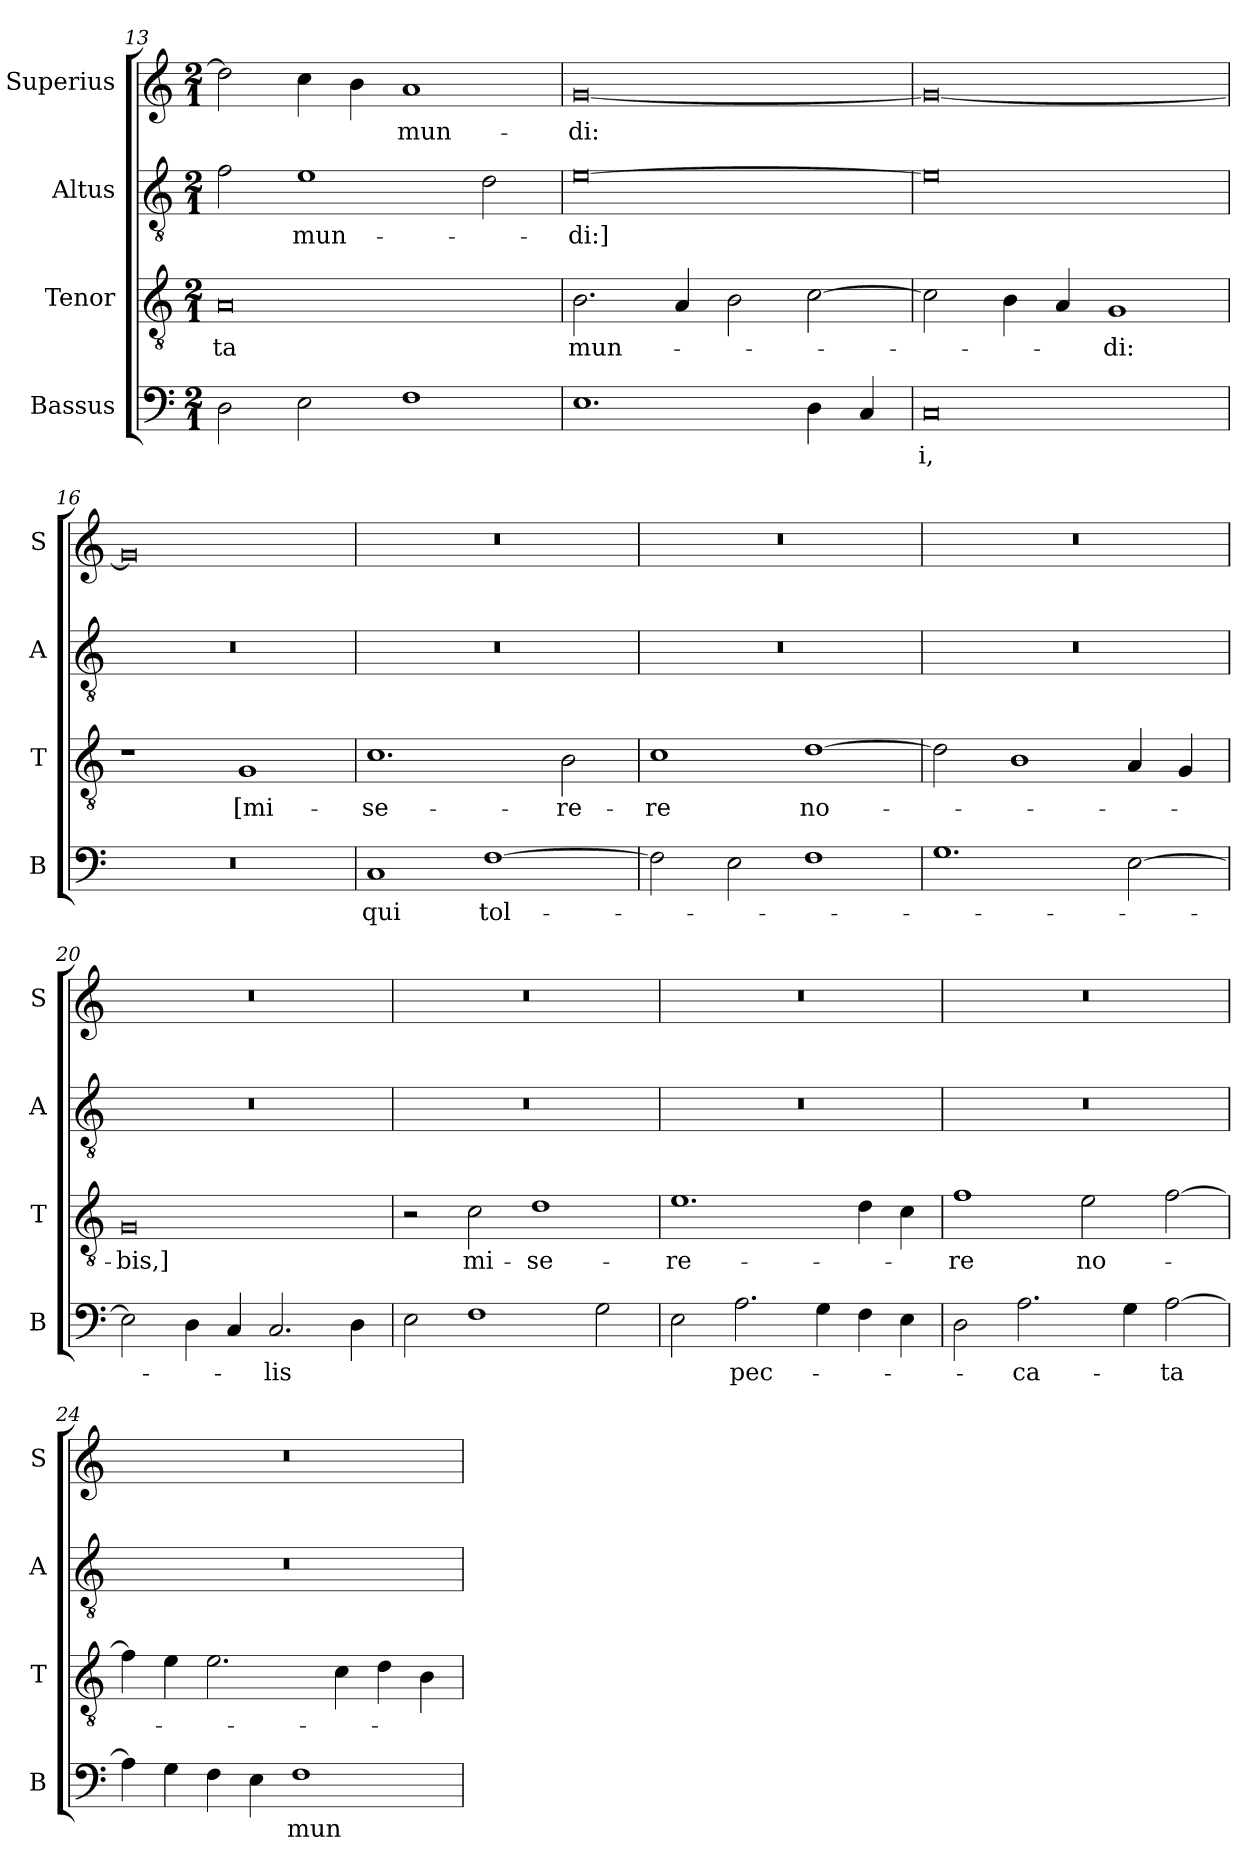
**kern	**text	**kern	**text	**kern	**text	**kern	**text
*part4	*part4	*part3	*part3	*part2	*part2	*part1	*part1
*staff4	*staff4	*staff3	*staff3	*staff2	*staff2	*staff1	*staff1
*I"Bassus	*	*I"Tenor	*	*I"Altus	*	*I"Superius	*
*I'B	*	*I'T	*	*I'A	*	*I'S	*
*clefF4	*	*clefGv2	*	*clefGv2	*	*clefG2	*
*k[]	*	*k[]	*	*k[]	*	*k[]	*
*M2/1	*	*M2/1	*	*M2/1	*	*M2/1	*
=13	=13	=13	=13	=13	=13	=13	=13
2D\	.	0A	-ta	2f\	.	2dd\]	.
2E\	.	.	.	1e	mun-	4cc\	.
.	.	.	.	.	.	4b\	.
1F	.	.	.	.	.	1a	mun-
.	.	.	.	2d\	.	.	.
=14	=14	=14	=14	=14	=14	=14	=14
1.E	.	2.B\	mun-	[0e	-di:]	[0g	-di:
.	.	4A/	.	.	.	.	.
.	.	2B\	.	.	.	.	.
4D\	.	[2c\	.	.	.	.	.
4C/	.	.	.	.	.	.	.
=15	=15	=15	=15	=15	=15	=15	=15
0C	-i,	2c\]	.	0e]	.	0g_	.
.	.	4B\	.	.	.	.	.
.	.	4A/	.	.	.	.	.
.	.	1G	-di:	.	.	.	.
=16	=16	=16	=16	=16	=16	=16	=16
0r	.	1r	.	0r	.	0g]	.
.	.	1G	[mi-	.	.	.	.
=17	=17	=17	=17	=17	=17	=17	=17
1C	qui	1.c	-se-	0r	.	0r	.
[1F	tol-	.	.	.	.	.	.
.	.	2B\	-re-	.	.	.	.
=18	=18	=18	=18	=18	=18	=18	=18
2F\]	.	1c	-re	0r	.	0r	.
2E\	.	.	.	.	.	.	.
1F	.	[1d	no-	.	.	.	.
=19	=19	=19	=19	=19	=19	=19	=19
1.G	.	2d\]	.	0r	.	0r	.
.	.	1B	.	.	.	.	.
[2E\	.	4A/	.	.	.	.	.
.	.	4G/	.	.	.	.	.
=20	=20	=20	=20	=20	=20	=20	=20
2E\]	.	0G	-bis,]	0r	.	0r	.
4D\	.	.	.	.	.	.	.
4C/	.	.	.	.	.	.	.
2.C/	-lis	.	.	.	.	.	.
4D\	.	.	.	.	.	.	.
=21	=21	=21	=21	=21	=21	=21	=21
2E\	.	2r	.	0r	.	0r	.
1F	.	2c\	mi-	.	.	.	.
.	.	1d	-se-	.	.	.	.
2G\	.	.	.	.	.	.	.
=22	=22	=22	=22	=22	=22	=22	=22
2E\	.	1.e	-re-	0r	.	0r	.
2.A\	pec-	.	.	.	.	.	.
4G\	.	.	.	.	.	.	.
4F\	.	4d\	.	.	.	.	.
4E\	.	4c\	.	.	.	.	.
=23	=23	=23	=23	=23	=23	=23	=23
2D\	.	1f	-re	0r	.	0r	.
2.A\	-ca-	.	.	.	.	.	.
.	.	2e\	no-	.	.	.	.
4G\	.	.	.	.	.	.	.
[2A\	-ta	[2f\	.	.	.	.	.
=24	=24	=24	=24	=24	=24	=24	=24
4A\]	.	4f\]	.	0r	.	0r	.
4G\	.	4e\	.	.	.	.	.
4F\	.	2.e\	.	.	.	.	.
4E\	.	.	.	.	.	.	.
1F	mun-	.	.	.	.	.	.
.	.	4c\	.	.	.	.	.
.	.	4d\	.	.	.	.	.
.	.	4B\	.	.	.	.	.
=	=	=	=	=	=	=	=
*-	*-	*-	*-	*-	*-	*-	*-
